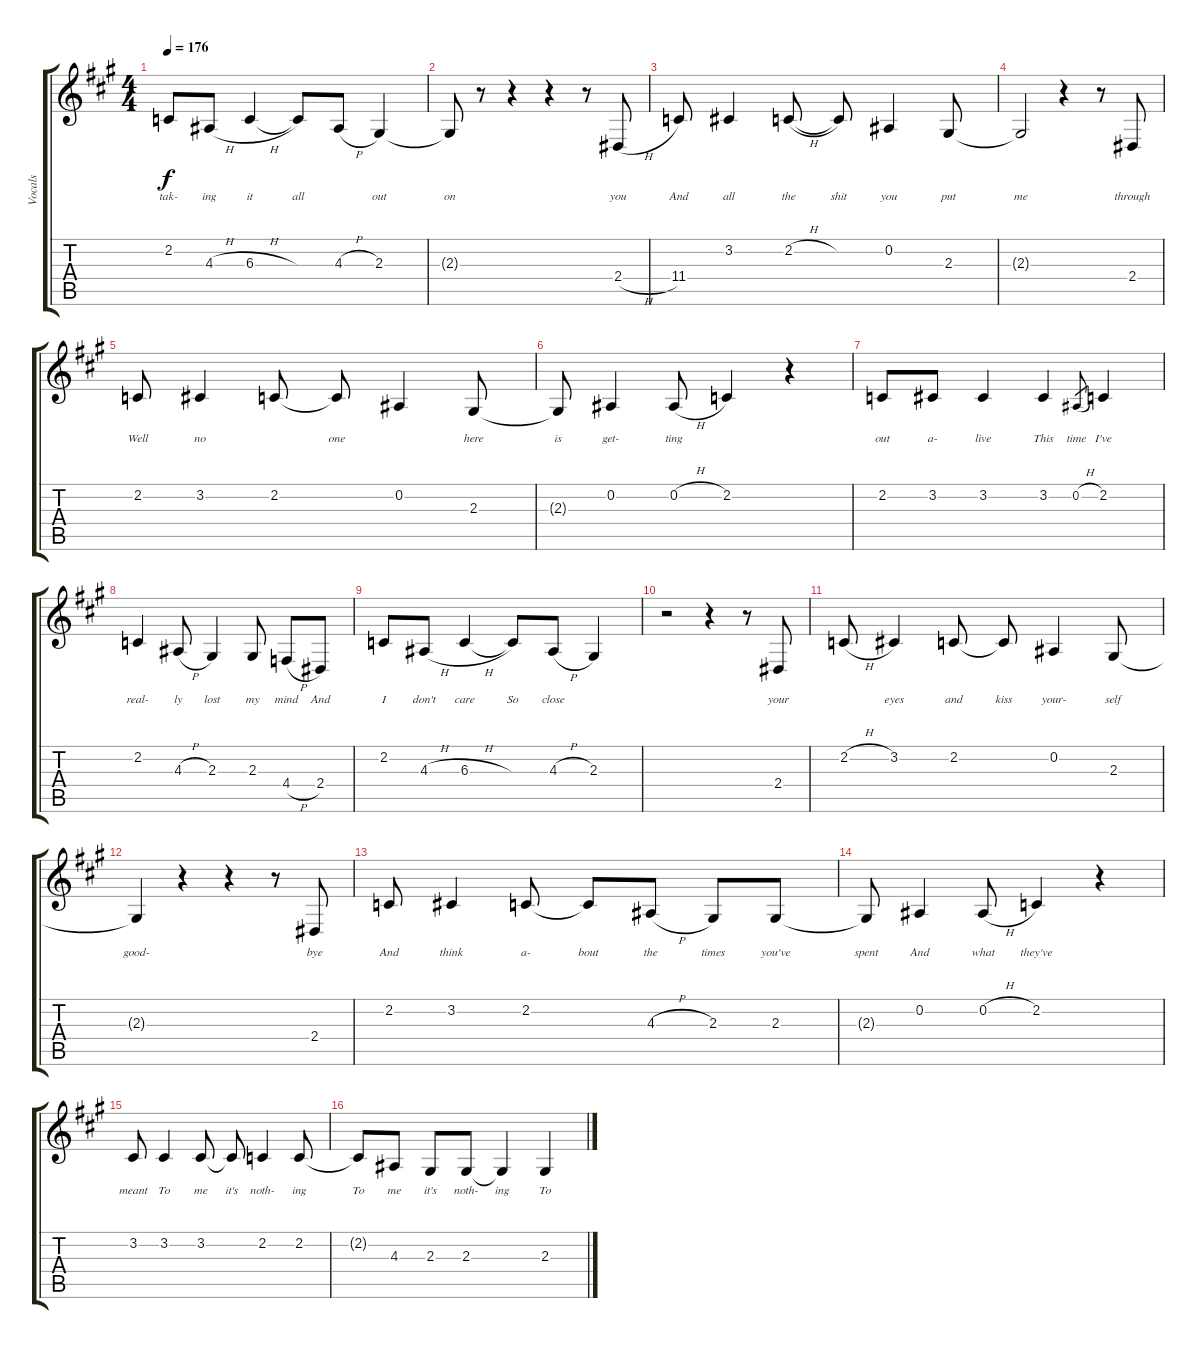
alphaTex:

\track ("Vocals" "Vocals") {instrument clarinet}
\staff {score tabs}
\tuning (Eb4 Bb3 Gb3 Db3 Ab2 Eb2) {hide}
\ts (4 4)
\tempo 176
\clef g2
\ks a
2.2.8{lyrics (0 "tak-") lyrics (1 "") lyrics (2 "") lyrics (3 "") lyrics (4 "") dy f} 4.3{h}.8{lyrics (0 "ing") lyrics (1 "") lyrics (2 "") lyrics (3 "") lyrics (4 "")} 6.3{h}.4{lyrics (0 "it") lyrics (1 "") lyrics (2 "") lyrics (3 "") lyrics (4 "")} 6.3{t}.8{lyrics (0 "all") lyrics (1 "") lyrics (2 "") lyrics (3 "") lyrics (4 "")} 4.3{h}.8{lyrics (0 "") lyrics (1 "") lyrics (2 "") lyrics (3 "") lyrics (4 "")} 2.3.4{lyrics (0 "out") lyrics (1 "") lyrics (2 "") lyrics (3 "") lyrics (4 "")} |
2.3{t}.8{lyrics (0 "on") lyrics (1 "") lyrics (2 "") lyrics (3 "") lyrics (4 "")} r.8 r.4 r.4 r.8 2.4{h}.8{lyrics (0 "you") lyrics (1 "") lyrics (2 "") lyrics (3 "") lyrics (4 "")} |
11.4.8{lyrics (0 "And") lyrics (1 "") lyrics (2 "") lyrics (3 "") lyrics (4 "")} 3.2.4{lyrics (0 "all") lyrics (1 "") lyrics (2 "") lyrics (3 "") lyrics (4 "")} 2.2{h}.8{lyrics (0 "the") lyrics (1 "") lyrics (2 "") lyrics (3 "") lyrics (4 "")} 2.2{t}.8{lyrics (0 "shit") lyrics (1 "") lyrics (2 "") lyrics (3 "") lyrics (4 "")} 0.2.4{lyrics (0 "you") lyrics (1 "") lyrics (2 "") lyrics (3 "") lyrics (4 "")} 2.3.8{lyrics (0 "put") lyrics (1 "") lyrics (2 "") lyrics (3 "") lyrics (4 "")} |
2.3{t}.2{lyrics (0 "me") lyrics (1 "") lyrics (2 "") lyrics (3 "") lyrics (4 "")} r.4 r.8 2.4.8{lyrics (0 "through") lyrics (1 "") lyrics (2 "") lyrics (3 "") lyrics (4 "")} |
2.2.8{lyrics (0 "Well") lyrics (1 "") lyrics (2 "") lyrics (3 "") lyrics (4 "")} 3.2.4{lyrics (0 "no") lyrics (1 "") lyrics (2 "") lyrics (3 "") lyrics (4 "")} 2.2.8{lyrics (0 "") lyrics (1 "") lyrics (2 "") lyrics (3 "") lyrics (4 "")} 2.2{t}.8{lyrics (0 "one") lyrics (1 "") lyrics (2 "") lyrics (3 "") lyrics (4 "")} 0.2.4{lyrics (0 "") lyrics (1 "") lyrics (2 "") lyrics (3 "") lyrics (4 "")} 2.3.8{lyrics (0 "here") lyrics (1 "") lyrics (2 "") lyrics (3 "") lyrics (4 "")} |
2.3{t}.8{lyrics (0 "is") lyrics (1 "") lyrics (2 "") lyrics (3 "") lyrics (4 "")} 0.2.4{lyrics (0 "get-") lyrics (1 "") lyrics (2 "") lyrics (3 "") lyrics (4 "")} 0.2{h}.8{lyrics (0 "ting") lyrics (1 "") lyrics (2 "") lyrics (3 "") lyrics (4 "")} 2.2.4{lyrics (0 "") lyrics (1 "") lyrics (2 "") lyrics (3 "") lyrics (4 "")} r.4 |
2.2.8{lyrics (0 "out") lyrics (1 "") lyrics (2 "") lyrics (3 "") lyrics (4 "")} 3.2.8{lyrics (0 "a-") lyrics (1 "") lyrics (2 "") lyrics (3 "") lyrics (4 "")} 3.2.4{lyrics (0 "live") lyrics (1 "") lyrics (2 "") lyrics (3 "") lyrics (4 "")} 3.2.4{lyrics (0 "This") lyrics (1 "") lyrics (2 "") lyrics (3 "") lyrics (4 "")} 0.2{h}.8{lyrics (0 "time") lyrics (1 "") lyrics (2 "") lyrics (3 "") lyrics (4 "") gr} 2.2.4{lyrics (0 "I've") lyrics (1 "") lyrics (2 "") lyrics (3 "") lyrics (4 "")} |
2.2.4{lyrics (0 "real-") lyrics (1 "") lyrics (2 "") lyrics (3 "") lyrics (4 "")} 4.3{h}.8{lyrics (0 "ly") lyrics (1 "") lyrics (2 "") lyrics (3 "") lyrics (4 "")} 2.3.4{lyrics (0 "lost") lyrics (1 "") lyrics (2 "") lyrics (3 "") lyrics (4 "")} 2.3.8{lyrics (0 "my") lyrics (1 "") lyrics (2 "") lyrics (3 "") lyrics (4 "")} 4.4{h}.8{lyrics (0 "mind") lyrics (1 "") lyrics (2 "") lyrics (3 "") lyrics (4 "")} 2.4.8{lyrics (0 "And") lyrics (1 "") lyrics (2 "") lyrics (3 "") lyrics (4 "")} |
2.2.8{lyrics (0 "I") lyrics (1 "") lyrics (2 "") lyrics (3 "") lyrics (4 "")} 4.3{h}.8{lyrics (0 "don't") lyrics (1 "") lyrics (2 "") lyrics (3 "") lyrics (4 "")} 6.3{h}.4{lyrics (0 "care") lyrics (1 "") lyrics (2 "") lyrics (3 "") lyrics (4 "")} 6.3{t}.8{lyrics (0 "So") lyrics (1 "") lyrics (2 "") lyrics (3 "") lyrics (4 "")} 4.3{h}.8{lyrics (0 "close") lyrics (1 "") lyrics (2 "") lyrics (3 "") lyrics (4 "")} 2.3.4{lyrics (0 "") lyrics (1 "") lyrics (2 "") lyrics (3 "") lyrics (4 "")} |
r.2 r.4 r.8 2.4.8{lyrics (0 "your") lyrics (1 "") lyrics (2 "") lyrics (3 "") lyrics (4 "")} |
2.2{h}.8{lyrics (0 "") lyrics (1 "") lyrics (2 "") lyrics (3 "") lyrics (4 "")} 3.2.4{lyrics (0 "eyes") lyrics (1 "") lyrics (2 "") lyrics (3 "") lyrics (4 "")} 2.2.8{lyrics (0 "and") lyrics (1 "") lyrics (2 "") lyrics (3 "") lyrics (4 "")} 2.2{t}.8{lyrics (0 "kiss") lyrics (1 "") lyrics (2 "") lyrics (3 "") lyrics (4 "")} 0.2.4{lyrics (0 "your-") lyrics (1 "") lyrics (2 "") lyrics (3 "") lyrics (4 "")} 2.3.8{lyrics (0 "self") lyrics (1 "") lyrics (2 "") lyrics (3 "") lyrics (4 "")} |
2.3{t}.4{lyrics (0 "good-") lyrics (1 "") lyrics (2 "") lyrics (3 "") lyrics (4 "")} r.4 r.4 r.8 2.4.8{lyrics (0 "bye") lyrics (1 "") lyrics (2 "") lyrics (3 "") lyrics (4 "")} |
2.2.8{lyrics (0 "And") lyrics (1 "") lyrics (2 "") lyrics (3 "") lyrics (4 "")} 3.2.4{lyrics (0 "think") lyrics (1 "") lyrics (2 "") lyrics (3 "") lyrics (4 "")} 2.2.8{lyrics (0 "a-") lyrics (1 "") lyrics (2 "") lyrics (3 "") lyrics (4 "")} 2.2{t}.8{lyrics (0 "bout") lyrics (1 "") lyrics (2 "") lyrics (3 "") lyrics (4 "")} 4.3{h}.8{lyrics (0 "the") lyrics (1 "") lyrics (2 "") lyrics (3 "") lyrics (4 "")} 2.3.8{lyrics (0 "times") lyrics (1 "") lyrics (2 "") lyrics (3 "") lyrics (4 "")} 2.3.8{lyrics (0 "you've") lyrics (1 "") lyrics (2 "") lyrics (3 "") lyrics (4 "")} |
2.3{t}.8{lyrics (0 "spent") lyrics (1 "") lyrics (2 "") lyrics (3 "") lyrics (4 "")} 0.2.4{lyrics (0 "And") lyrics (1 "") lyrics (2 "") lyrics (3 "") lyrics (4 "")} 0.2{h}.8{lyrics (0 "what") lyrics (1 "") lyrics (2 "") lyrics (3 "") lyrics (4 "")} 2.2.4{lyrics (0 "they've") lyrics (1 "") lyrics (2 "") lyrics (3 "") lyrics (4 "")} r.4 |
3.2.8{lyrics (0 "meant") lyrics (1 "") lyrics (2 "") lyrics (3 "") lyrics (4 "")} 3.2.4{lyrics (0 "To") lyrics (1 "") lyrics (2 "") lyrics (3 "") lyrics (4 "")} 3.2.8{lyrics (0 "me") lyrics (1 "") lyrics (2 "") lyrics (3 "") lyrics (4 "")} 3.2{t}.8{lyrics (0 "it's") lyrics (1 "") lyrics (2 "") lyrics (3 "") lyrics (4 "")} 2.2.4{lyrics (0 "noth-") lyrics (1 "") lyrics (2 "") lyrics (3 "") lyrics (4 "")} 2.2.8{lyrics (0 "ing") lyrics (1 "") lyrics (2 "") lyrics (3 "") lyrics (4 "")} |
2.2{t}.8{lyrics (0 "To") lyrics (1 "") lyrics (2 "") lyrics (3 "") lyrics (4 "")} 4.3.8{lyrics (0 "me") lyrics (1 "") lyrics (2 "") lyrics (3 "") lyrics (4 "")} 2.3.8{lyrics (0 "it's") lyrics (1 "") lyrics (2 "") lyrics (3 "") lyrics (4 "")} 2.3.8{lyrics (0 "noth-") lyrics (1 "") lyrics (2 "") lyrics (3 "") lyrics (4 "")} 2.3{t}.4{lyrics (0 "ing") lyrics (1 "") lyrics (2 "") lyrics (3 "") lyrics (4 "")} 2.3.4{lyrics (0 "To") lyrics (1 "") lyrics (2 "") lyrics (3 "") lyrics (4 "")}
